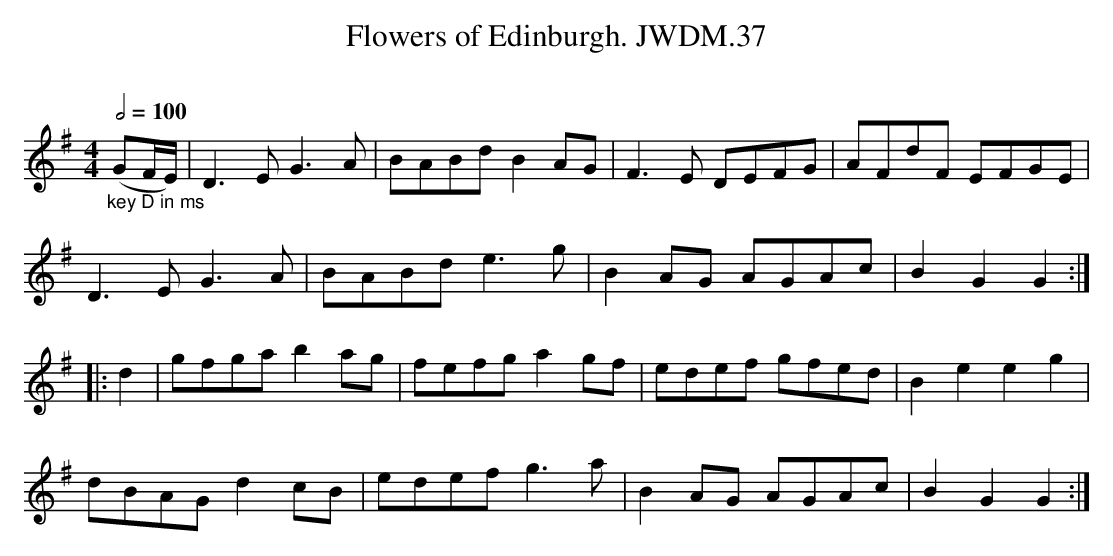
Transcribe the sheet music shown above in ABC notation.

X:1
T:Flowers of Edinburgh. JWDM.37
M:4/4
L:1/8
Q:1/2=100
O:
K:G
"_key D in ms"(GF/E/)|D3 E G3A|BABd B2 AG|F3E DEFG|AFdF EFGE|
D3E G3A|BABd e3g|B2 AG AGAc|B2G2G2:|
|:d2|gfga b2 ag|fefg a2 gf|edef gfed|B2 e2e2g2|
dBAG d2 cB|edef g3a|B2 AG AGAc|B2 G2 G2:|
